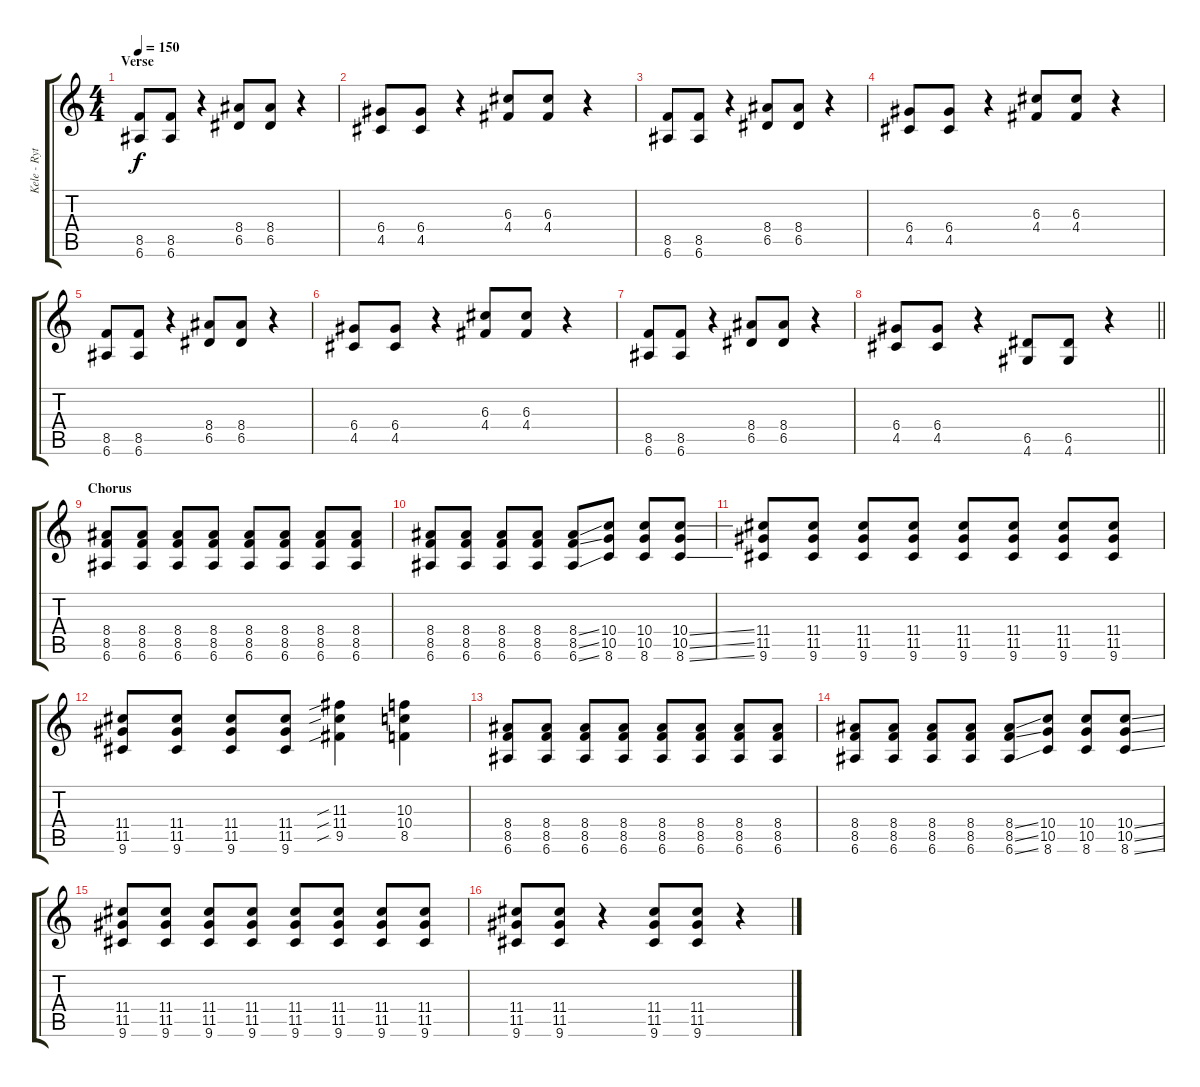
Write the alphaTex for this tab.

\track ("Kele - Rythym Guitar" "Kele - Ryt") {instrument electricguitarclean}
\staff {score tabs}
\tuning (E4 B3 G3 D3 A2 E2) {hide}
\ts (4 4)
\section ("" "Verse")
\tempo 150
\clef g2
\ks c
(8.5 6.6).8{dy f} (8.5 6.6).8 r.4 (8.4 6.5).8 (8.4 6.5).8 r.4 |
(6.4 4.5).8 (6.4 4.5).8 r.4 (6.3 4.4).8 (6.3 4.4).8 r.4 |
(8.5 6.6).8 (8.5 6.6).8 r.4 (8.4 6.5).8 (8.4 6.5).8 r.4 |
(6.4 4.5).8 (6.4 4.5).8 r.4 (6.3 4.4).8 (6.3 4.4).8 r.4 |
(8.5 6.6).8 (8.5 6.6).8 r.4 (8.4 6.5).8 (8.4 6.5).8 r.4 |
(6.4 4.5).8 (6.4 4.5).8 r.4 (6.3 4.4).8 (6.3 4.4).8 r.4 |
(8.5 6.6).8 (8.5 6.6).8 r.4 (8.4 6.5).8 (8.4 6.5).8 r.4 |
\barLineRight lightlight
(6.4 4.5).8 (6.4 4.5).8 r.4 (6.5 4.6).8 (6.5 4.6).8 r.4 |
\section ("" "Chorus")
(8.4 8.5 6.6).8 (8.4 8.5 6.6).8 (8.4 8.5 6.6).8 (8.4 8.5 6.6).8 (8.4 8.5 6.6).8 (8.4 8.5 6.6).8 (8.4 8.5 6.6).8 (8.4 8.5 6.6).8 |
(8.4 8.5 6.6).8 (8.4 8.5 6.6).8 (8.4 8.5 6.6).8 (8.4 8.5 6.6).8 (8.4{ss} 8.5{ss} 6.6{ss}).8 (10.4 10.5 8.6).8 (10.4 10.5 8.6).8 (10.4{ss} 10.5{ss} 8.6{ss}).8 |
(11.4 11.5 9.6).8 (11.4 11.5 9.6).8 (11.4 11.5 9.6).8 (11.4 11.5 9.6).8 (11.4 11.5 9.6).8 (11.4 11.5 9.6).8 (11.4 11.5 9.6).8 (11.4 11.5 9.6).8 |
(11.4 11.5 9.6).8 (11.4 11.5 9.6).8 (11.4 11.5 9.6).8 (11.4 11.5 9.6).8 (11.3{sib} 11.4{sib} 9.5{sib}).4 (10.3 10.4 8.5).4 |
(8.4 8.5 6.6).8 (8.4 8.5 6.6).8 (8.4 8.5 6.6).8 (8.4 8.5 6.6).8 (8.4 8.5 6.6).8 (8.4 8.5 6.6).8 (8.4 8.5 6.6).8 (8.4 8.5 6.6).8 |
(8.4 8.5 6.6).8 (8.4 8.5 6.6).8 (8.4 8.5 6.6).8 (8.4 8.5 6.6).8 (8.4{ss} 8.5{ss} 6.6{ss}).8 (10.4 10.5 8.6).8 (10.4 10.5 8.6).8 (10.4{ss} 10.5{ss} 8.6{ss}).8 |
(11.4 11.5 9.6).8 (11.4 11.5 9.6).8 (11.4 11.5 9.6).8 (11.4 11.5 9.6).8 (11.4 11.5 9.6).8 (11.4 11.5 9.6).8 (11.4 11.5 9.6).8 (11.4 11.5 9.6).8 |
(11.4 11.5 9.6).8 (11.4 11.5 9.6).8 r.4 (11.4 11.5 9.6).8 (11.4 11.5 9.6).8 r.4
